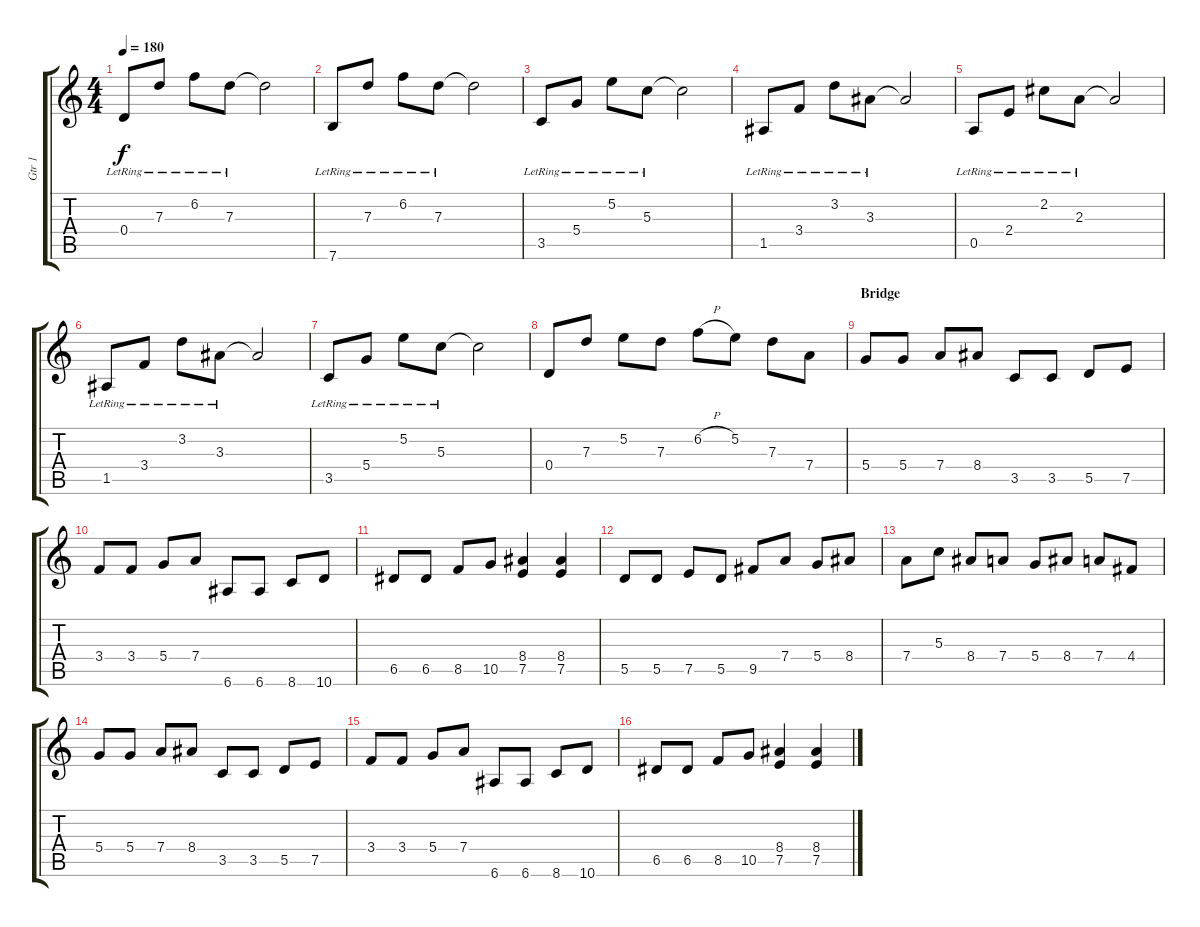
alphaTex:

\track ("Gtr 1" "Gtr 1") {instrument overdrivenguitar}
\staff {score tabs}
\tuning (E4 B3 G3 D3 A2 E2) {hide}
\ts (4 4)
\tempo 180
\clef g2
\ks c
0.4{lr}.8{dy f} 7.3{lr}.8 6.2{lr}.8 7.3{lr}.8 7.3{t}.2 |
7.6{lr}.8 7.3{lr}.8 6.2{lr}.8 7.3{lr}.8 7.3{t}.2 |
3.5{lr}.8 5.4{lr}.8 5.2{lr}.8 5.3{lr}.8 5.3{t}.2 |
1.5{lr}.8 3.4{lr}.8 3.2{lr}.8 3.3{lr}.8 3.3{t}.2 |
0.5{lr}.8 2.4{lr}.8 2.2{lr}.8 2.3{lr}.8 2.3{t}.2 |
1.5{lr}.8 3.4{lr}.8 3.2{lr}.8 3.3{lr}.8 3.3{t}.2 |
3.5{lr}.8 5.4{lr}.8 5.2{lr}.8 5.3{lr}.8 5.3{t}.2 |
0.4.8 7.3.8 5.2.8 7.3.8 6.2{h}.8 5.2.8 7.3.8 7.4.8 |
\section ("" "Bridge")
5.4.8 5.4.8 7.4.8 8.4.8 3.5.8 3.5.8 5.5.8 7.5.8 |
3.4.8 3.4.8 5.4.8 7.4.8 6.6.8 6.6.8 8.6.8 10.6.8 |
6.5.8 6.5.8 8.5.8 10.5.8 (8.4 7.5).4 (8.4 7.5).4 |
5.5.8 5.5.8 7.5.8 5.5.8 9.5.8 7.4.8 5.4.8 8.4.8 |
7.4.8 5.3.8 8.4.8 7.4.8 5.4.8 8.4.8 7.4.8 4.4.8 |
5.4.8 5.4.8 7.4.8 8.4.8 3.5.8 3.5.8 5.5.8 7.5.8 |
3.4.8 3.4.8 5.4.8 7.4.8 6.6.8 6.6.8 8.6.8 10.6.8 |
6.5.8 6.5.8 8.5.8 10.5.8 (8.4 7.5).4 (8.4 7.5).4
